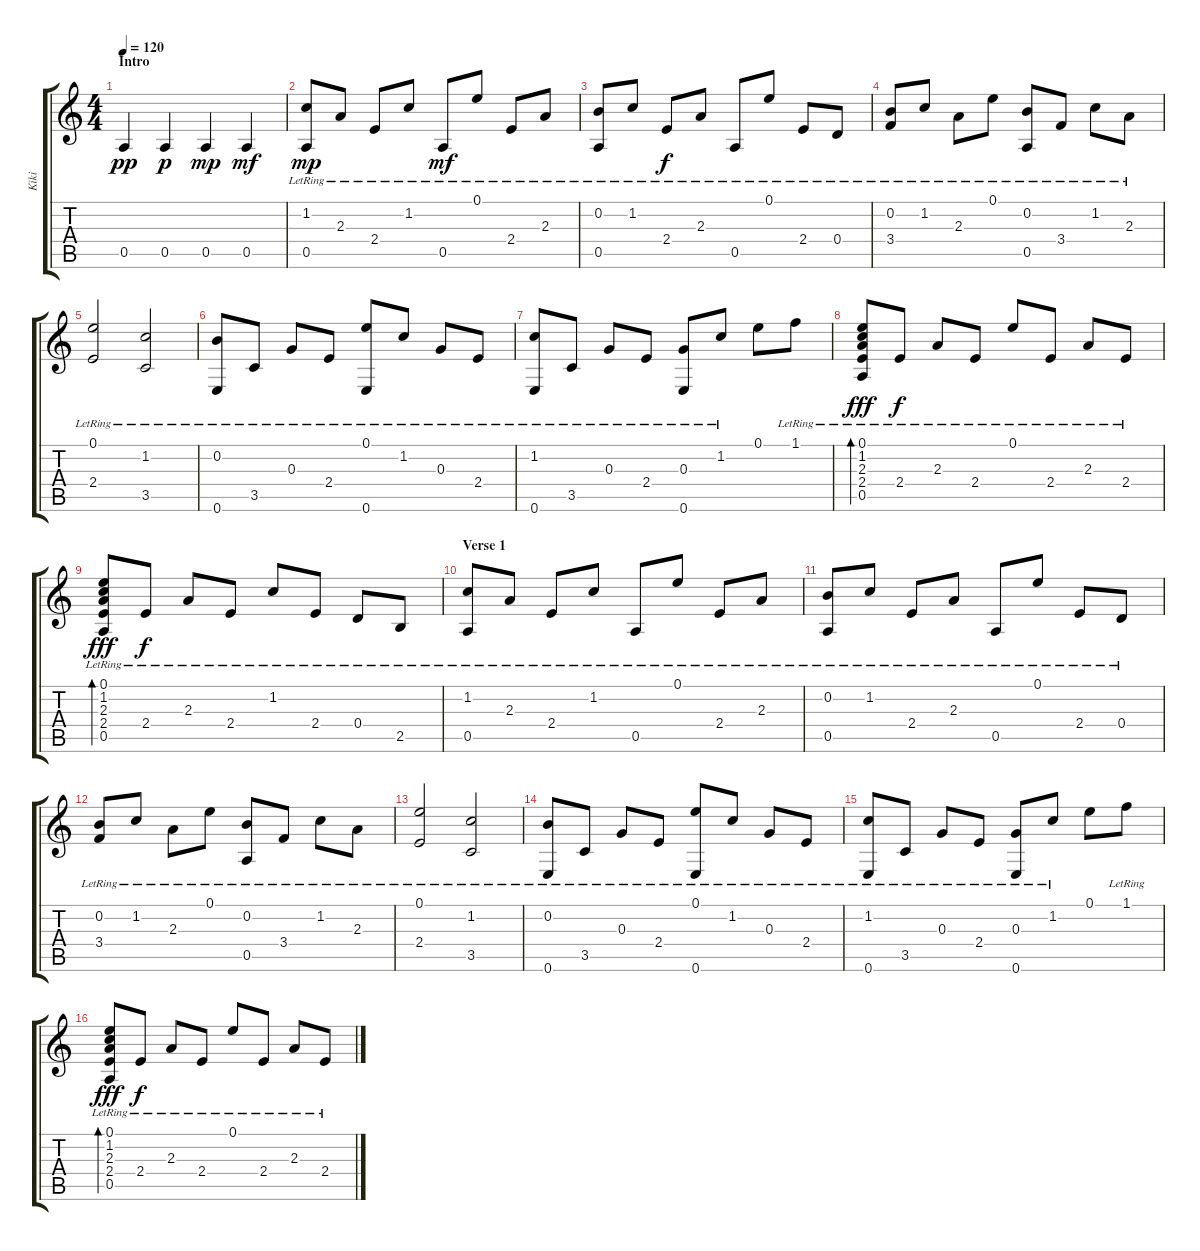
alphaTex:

\track ("Kiki" "Kiki") {instrument acousticguitarnylon}
\staff {score tabs}
\tuning (E4 B3 G3 D3 A2 E2) {hide}
\ts (4 4)
\section ("" "Intro")
\tempo 120
\clef g2
\ks c
0.5.4{dy pp instrument acousticguitarnylon} 0.5.4{dy p} 0.5.4{dy mp} 0.5.4{dy mf} |
(1.2{lr} 0.5{lr}).8{dy mp} 2.3{lr}.8 2.4{lr}.8 1.2{lr}.8 0.5{lr}.8{dy mf} 0.1{lr}.8 2.4{lr}.8 2.3{lr}.8 |
(0.2 0.5{lr}).8 1.2{lr}.8 2.4{lr}.8{dy f} 2.3{lr}.8 0.5{lr}.8 0.1{lr}.8 2.4{lr}.8 0.4{lr}.8 |
(0.2 3.4{lr}).8 1.2{lr}.8 2.3{lr}.8 0.1{lr}.8 (0.2{lr} 0.5{lr}).8 3.4{lr}.8 1.2{lr}.8 2.3{lr}.8 |
(0.1{lr} 2.4{lr}).2 (1.2{lr} 3.5{lr}).2 |
(0.2{lr} 0.6{lr}).8 3.5{lr}.8 0.3{lr}.8 2.4{lr}.8 (0.1{lr} 0.6{lr}).8 1.2{lr}.8 0.3{lr}.8 2.4{lr}.8 |
(1.2{lr} 0.6{lr}).8 3.5{lr}.8 0.3{lr}.8 2.4{lr}.8 (0.3 0.6{lr}).8 1.2{lr}.8 0.1.8 1.1{lr}.8 |
(0.1{lr} 1.2{lr} 2.3{lr} 2.4 0.5{lr}).8{bd 60 dy fff} 2.4{lr}.8{dy f} 2.3{lr}.8 2.4{lr}.8 0.1{lr}.8 2.4{lr}.8 2.3{lr}.8 2.4{lr}.8 |
(0.1{lr} 1.2{lr} 2.3{lr} 2.4 0.5{lr}).8{bd 60 dy fff} 2.4{lr}.8{dy f} 2.3{lr}.8 2.4{lr}.8 1.2{lr}.8 2.4{lr}.8 0.4{lr}.8 2.5{lr}.8 |
\section ("" "Verse 1")
(1.2{lr} 0.5{lr}).8 2.3{lr}.8 2.4{lr}.8 1.2{lr}.8 0.5{lr}.8 0.1{lr}.8 2.4{lr}.8 2.3{lr}.8 |
(0.2 0.5{lr}).8 1.2{lr}.8 2.4{lr}.8 2.3{lr}.8 0.5{lr}.8 0.1{lr}.8 2.4{lr}.8 0.4{lr}.8 |
(0.2 3.4{lr}).8 1.2{lr}.8 2.3{lr}.8 0.1{lr}.8 (0.2{lr} 0.5{lr}).8 3.4{lr}.8 1.2{lr}.8 2.3{lr}.8 |
(0.1{lr} 2.4{lr}).2 (1.2{lr} 3.5{lr}).2 |
(0.2{lr} 0.6{lr}).8 3.5{lr}.8 0.3{lr}.8 2.4{lr}.8 (0.1{lr} 0.6{lr}).8 1.2{lr}.8 0.3{lr}.8 2.4{lr}.8 |
(1.2{lr} 0.6{lr}).8 3.5{lr}.8 0.3{lr}.8 2.4{lr}.8 (0.3 0.6{lr}).8 1.2{lr}.8 0.1.8 1.1{lr}.8 |
(0.1{lr} 1.2{lr} 2.3{lr} 2.4 0.5{lr}).8{bd 60 dy fff} 2.4{lr}.8{dy f} 2.3{lr}.8 2.4{lr}.8 0.1{lr}.8 2.4{lr}.8 2.3{lr}.8 2.4{lr}.8
